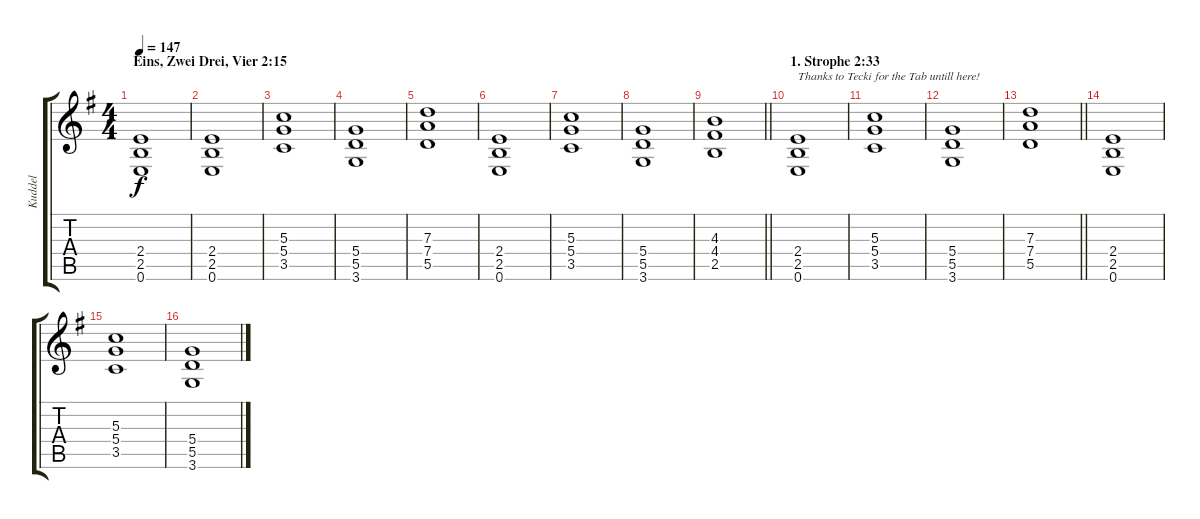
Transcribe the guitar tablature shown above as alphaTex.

\track ("Kuddel" "Kuddel") {instrument overdrivenguitar}
\staff {score tabs}
\tuning (E4 B3 G3 D3 A2 E2) {hide}
\ts (4 4)
\section ("" "Eins, Zwei Drei, Vier 2:15")
\tempo 147
\clef g2
\ks g
(2.4{t} 2.5{t} 0.6{t}).1{dy f} |
(2.4 2.5 0.6).1 |
(5.3 5.4 3.5).1 |
(5.4 5.5 3.6).1 |
(7.3 7.4 5.5).1 |
(2.4 2.5 0.6).1 |
(5.3 5.4 3.5).1 |
(5.4 5.5 3.6).1 |
\barLineRight lightlight
(4.3 4.4 2.5).1 |
\section ("" "1. Strophe 2:33")
(2.4 2.5 0.6).1{txt "Thanks to Tecki for the Tab untill here!"} |
(5.3 5.4 3.5).1 |
(5.4 5.5 3.6).1 |
\barLineRight lightlight
(7.3 7.4 5.5).1 |
(2.4 2.5 0.6).1 |
(5.3 5.4 3.5).1 |
(5.4 5.5 3.6).1
